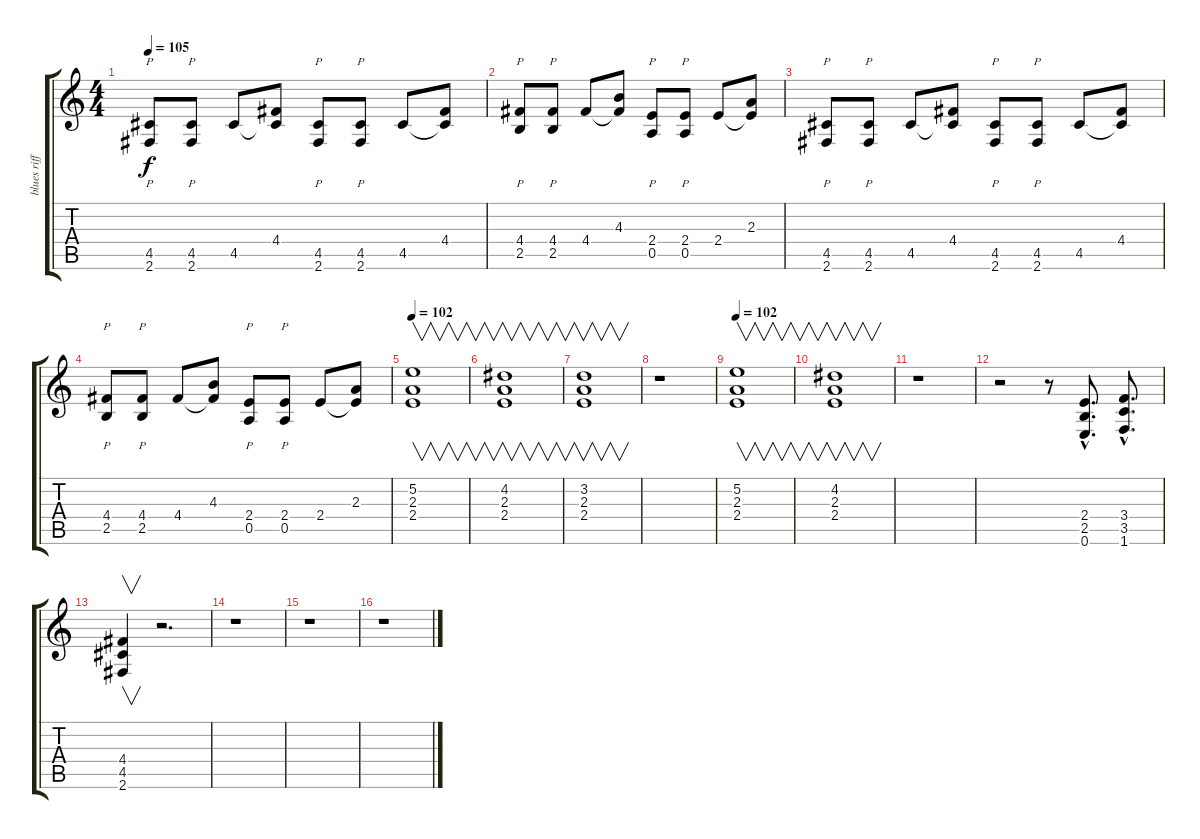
\track ("blues riff" "blues riff") {instrument distortionguitar}
\staff {score tabs}
\tuning (E4 B3 G3 D3 A2 E2) {hide}
\ts (4 4)
\tempo 105
\clef g2
\ks c
(4.5 2.6).8{p dy f} (4.5 2.6).8{p} 4.5.8 (4.4 4.5{t}).8 (4.5 2.6).8{p} (4.5 2.6).8{p} 4.5.8 (4.4 4.5{t}).8 |
(4.4 2.5).8{p} (4.4 2.5).8{p} 4.4.8 (4.3 4.4{t}).8 (2.4 0.5).8{p} (2.4 0.5).8{p} 2.4.8 (2.3 2.4{t}).8 |
(4.5 2.6).8{p} (4.5 2.6).8{p} 4.5.8 (4.4 4.5{t}).8 (4.5 2.6).8{p} (4.5 2.6).8{p} 4.5.8 (4.4 4.5{t}).8 |
(4.4 2.5).8{p} (4.4 2.5).8{p} 4.4.8 (4.3 4.4{t}).8 (2.4 0.5).8{p} (2.4 0.5).8{p} 2.4.8 (2.3 2.4{t}).8 |
\tempo 102
(5.2 2.3 2.4).1{v} |
(4.2 2.3 2.4).1{v} |
(3.2 2.3 2.4).1{v} |
r.1 |
\tempo 102
(5.2 2.3 2.4).1{v} |
(4.2 2.3 2.4).1{v} |
r.1 |
r.2 r.8 (2.4{hac} 2.5{hac} 0.6{hac}).8{d} (3.4{hac} 3.5{hac} 1.6{hac}).8{d} |
(4.4 4.5 2.6).4{v} r.2{d} |
r.1 |
r.1 |
r.1
